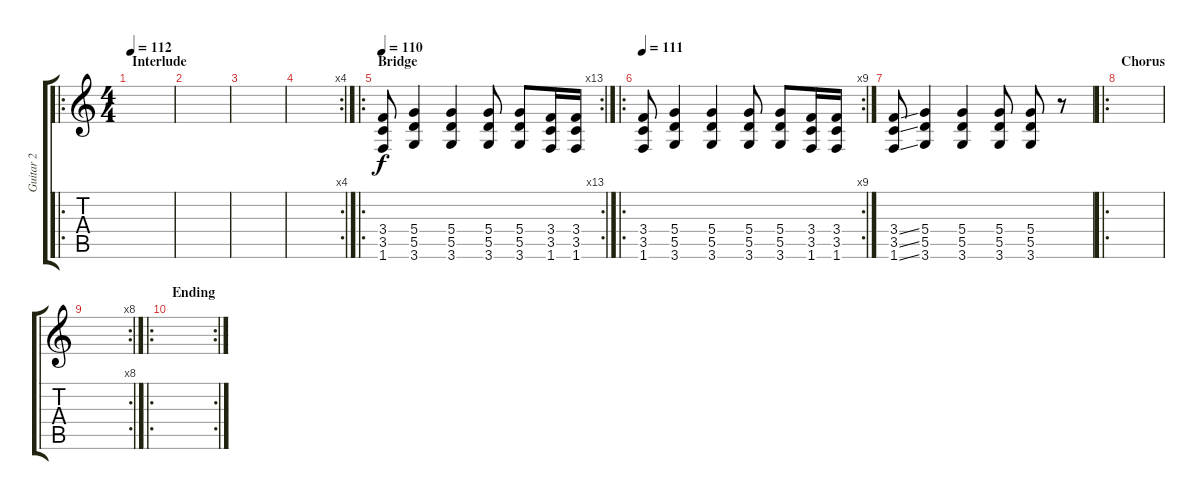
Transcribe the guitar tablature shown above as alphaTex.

\track ("Guitar 2" "Guitar 2") {instrument electricguitarmuted}
\staff {score tabs}
\tuning (E4 B3 G3 D3 A2 E2) {hide}
\ro
\ts (4 4)
\section ("" "Interlude")
\tempo 112
\clef g2
\ks c
|
|
|
\rc 4
|
\ro
\rc 13
\section ("" "Bridge")
\tempo 110
(3.4 3.5 1.6).8 (5.4 5.5 3.6).4 (5.4 5.5 3.6).4 (5.4 5.5 3.6).8 (5.4 5.5 3.6).8 (3.4 3.5 1.6).16 (3.4 3.5 1.6).16 |
\ro
\rc 9
\tempo 111
(3.4 3.5 1.6).8 (5.4 5.5 3.6).4 (5.4 5.5 3.6).4 (5.4 5.5 3.6).8 (5.4 5.5 3.6).8 (3.4 3.5 1.6).16 (3.4 3.5 1.6).16 |
(3.4{ss} 3.5{ss} 1.6{ss}).8 (5.4 5.5 3.6).4 (5.4 5.5 3.6).4 (5.4 5.5 3.6).8 (5.4 5.5 3.6).8 r.8 |
\ro
\section ("" "Chorus")
|
\rc 8
|
\ro
\rc 2
\section ("" "Ending")
